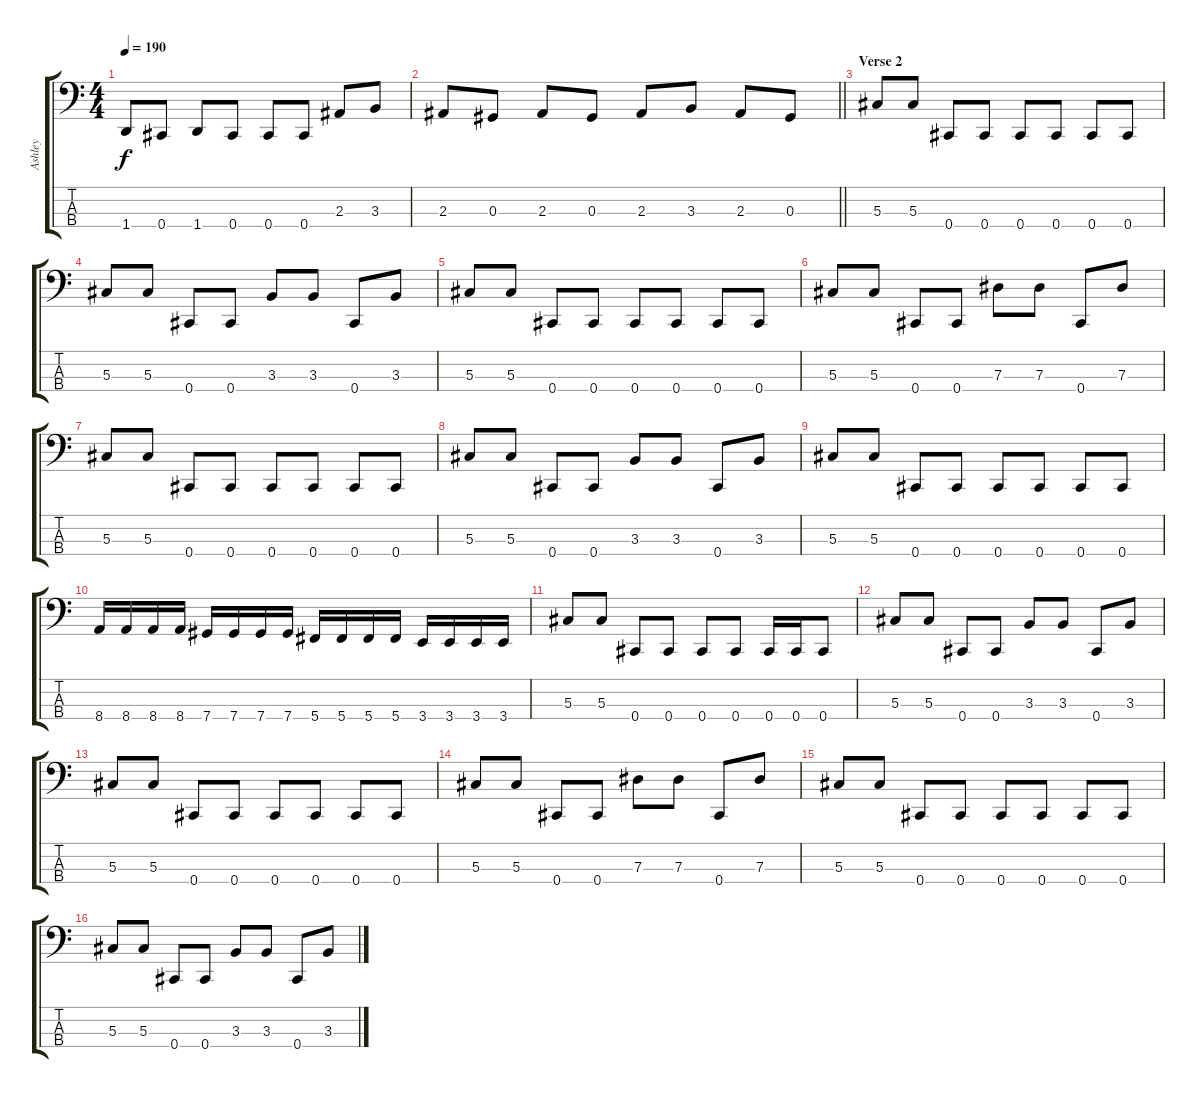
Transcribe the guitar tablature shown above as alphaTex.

\track ("Ashley" "Ashley") {instrument electricbasspick}
\staff {score tabs}
\tuning (Gb2 Db2 Ab1 Db1) {hide}
\ts (4 4)
\tempo 190
\clef f4
\ks c
1.4.8{dy f} 0.4.8 1.4.8 0.4.8 0.4.8 0.4.8 2.3.8 3.3.8 |
\barLineRight lightlight
2.3.8 0.3.8 2.3.8 0.3.8 2.3.8 3.3.8 2.3.8 0.3.8 |
\section ("" "Verse 2")
5.3.8 5.3.8 0.4.8 0.4.8 0.4.8 0.4.8 0.4.8 0.4.8 |
5.3.8 5.3.8 0.4.8 0.4.8 3.3.8 3.3.8 0.4.8 3.3.8 |
5.3.8 5.3.8 0.4.8 0.4.8 0.4.8 0.4.8 0.4.8 0.4.8 |
5.3.8 5.3.8 0.4.8 0.4.8 7.3.8 7.3.8 0.4.8 7.3.8 |
5.3.8 5.3.8 0.4.8 0.4.8 0.4.8 0.4.8 0.4.8 0.4.8 |
5.3.8 5.3.8 0.4.8 0.4.8 3.3.8 3.3.8 0.4.8 3.3.8 |
5.3.8 5.3.8 0.4.8 0.4.8 0.4.8 0.4.8 0.4.8 0.4.8 |
8.4.16 8.4.16 8.4.16 8.4.16 7.4.16 7.4.16 7.4.16 7.4.16 5.4.16 5.4.16 5.4.16 5.4.16 3.4.16 3.4.16 3.4.16 3.4.16 |
5.3.8 5.3.8 0.4.8 0.4.8 0.4.8 0.4.8 0.4.16 0.4.16 0.4.8 |
5.3.8 5.3.8 0.4.8 0.4.8 3.3.8 3.3.8 0.4.8 3.3.8 |
5.3.8 5.3.8 0.4.8 0.4.8 0.4.8 0.4.8 0.4.8 0.4.8 |
5.3.8 5.3.8 0.4.8 0.4.8 7.3.8 7.3.8 0.4.8 7.3.8 |
5.3.8 5.3.8 0.4.8 0.4.8 0.4.8 0.4.8 0.4.8 0.4.8 |
5.3.8 5.3.8 0.4.8 0.4.8 3.3.8 3.3.8 0.4.8 3.3.8
